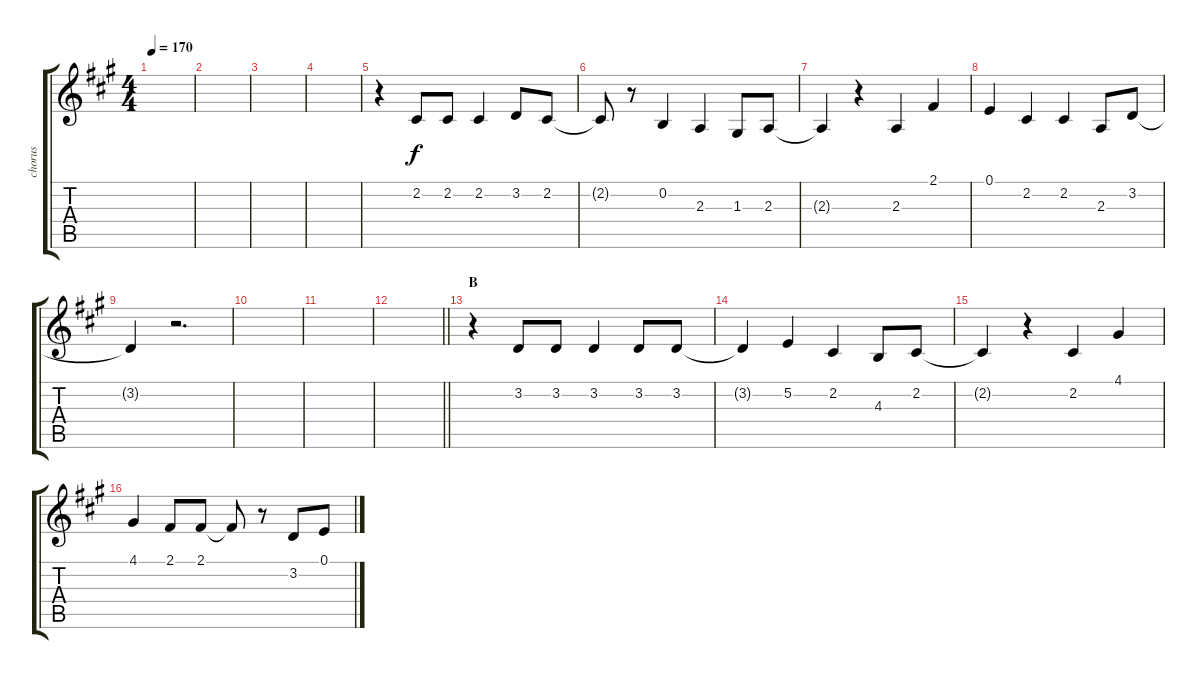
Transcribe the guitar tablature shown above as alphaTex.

\track ("chorus" "chorus") {instrument flute}
\staff {score tabs}
\tuning (E4 B3 G3 D3 A2 E2) {hide}
\ts (4 4)
\tempo 170
\clef g2
\ks a
|
|
|
|
r.4 2.2.8 2.2.8 2.2.4 3.2.8 2.2.8 |
2.2{t}.8 r.8 0.2.4 2.3.4 1.3.8 2.3.8 |
2.3{t}.4 r.4 2.3.4 2.1.4 |
0.1.4 2.2.4 2.2.4 2.3.8 3.2.8 |
3.2{t}.4 r.2{d} |
|
|
\barLineRight lightlight
|
\section ("" "B")
r.4 3.2.8 3.2.8 3.2.4 3.2.8 3.2.8 |
3.2{t}.4 5.2.4 2.2.4 4.3.8 2.2.8 |
2.2{t}.4 r.4 2.2.4 4.1.4 |
4.1.4 2.1.8 2.1.8 2.1{t}.8 r.8 3.2.8 0.1.8
